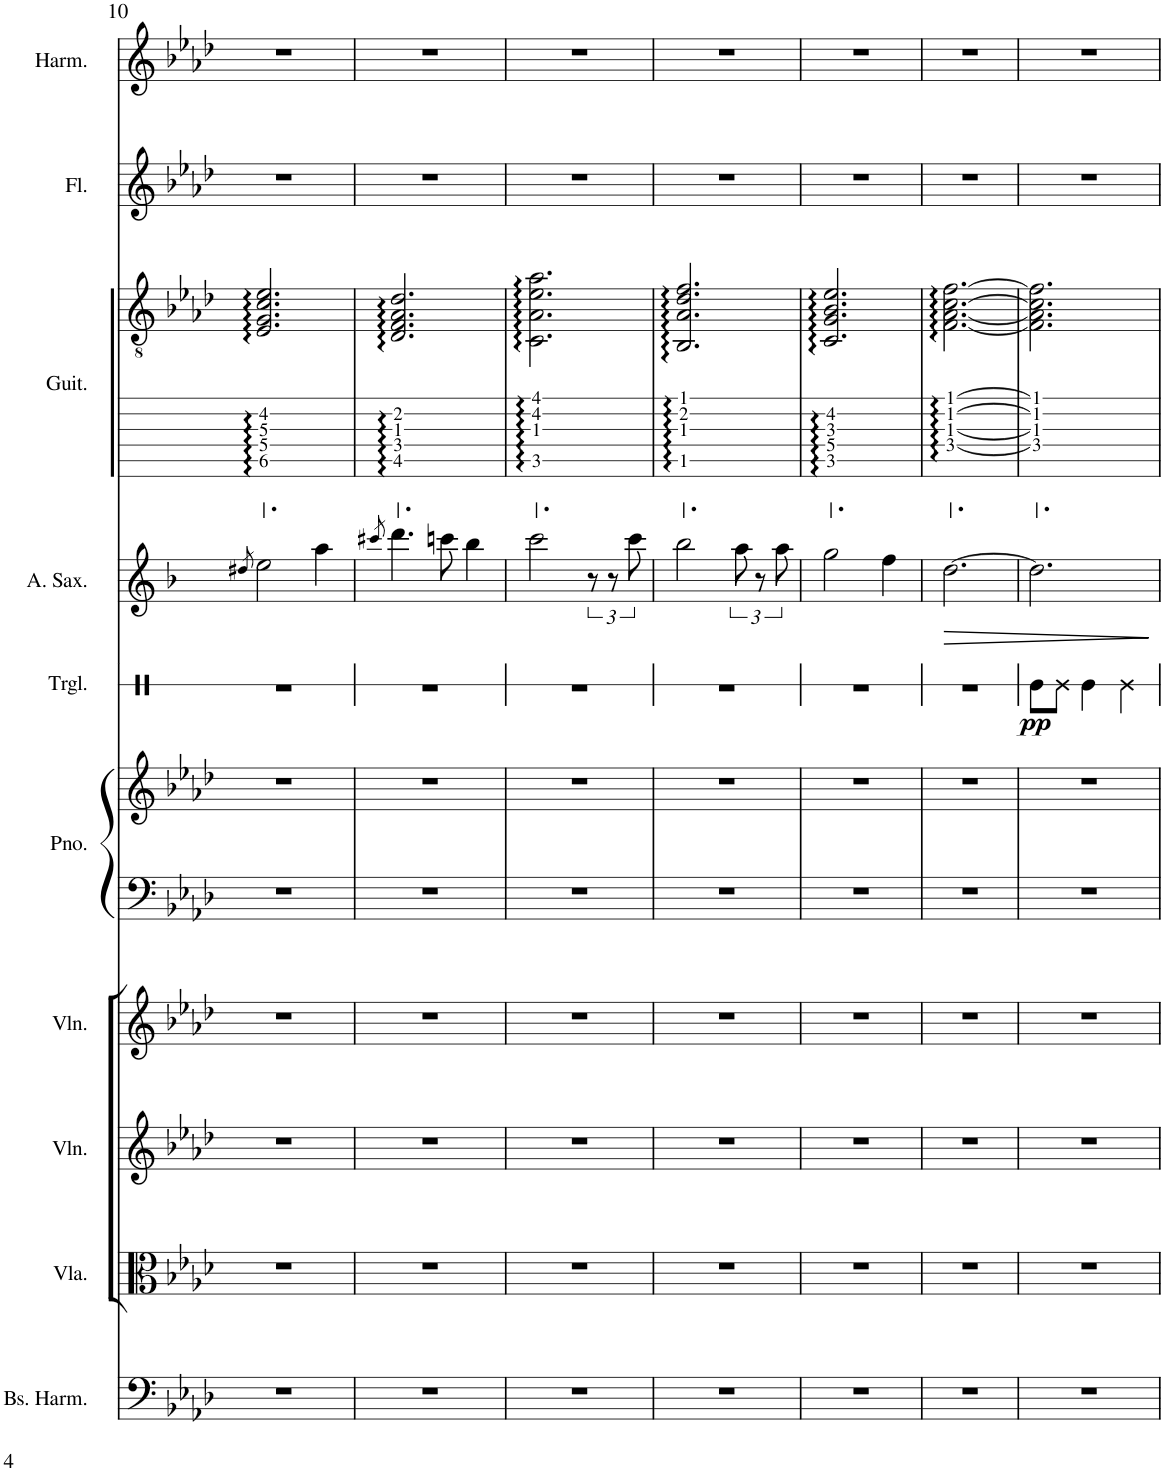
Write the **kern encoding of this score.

**kern	**kern	**kern	**kern	**kern	**kern	**kern	**dynam	**kern	**dynam	**kern	**kern	**kern	**kern
*part10	*part9	*part8	*part7	*part6	*part6	*part5	*part5	*part4	*part4	*part3	*part3	*part2	*part1
*staff12	*staff11	*staff10	*staff9	*staff8	*staff7	*staff6	*staff6	*staff5	*staff5	*staff4	*staff3	*staff2	*staff1
*I"Bass Harmonica	*I"Viola	*I"Violin	*I"Violin	*I"Piano	*	*I"Triangle	*	*I"Alto Saxophone	*	*I"Guitar	*	*I"Flute	*I"Harmonica
*I'Bs. Harm.	*I'Vla.	*I'Vln.	*I'Vln.	*I'Pno.	*	*I'Trgl.	*	*I'A. Sax.	*	*I'Guit.	*	*I'Fl.	*I'Harm.
!!LO:PB:g=z
*clefF4	*clefC3	*clefG2	*clefG2	*clefF4	*clefG2	*clefX	*	*clefG2	*	*	*clefGv2	*clefG2	*clefG2
*	*	*	*	*	*	*	*	*Trd5c9	*	*	*	*	*
*k[b-e-a-d-]	*k[b-e-a-d-]	*k[b-e-a-d-]	*k[b-e-a-d-]	*k[b-e-a-d-]	*k[b-e-a-d-]	*k[b-e-a-d-]	*	*k[b-]	*	*k[b-e-a-d-]	*k[b-e-a-d-]	*k[b-e-a-d-]	*k[b-e-a-d-]
*M3/4	*M3/4	*M3/4	*M3/4	*M3/4	*M3/4	*M3/4	*	*M3/4	*	*M3/4	*M3/4	*M3/4	*M3/4
=10	=10	=10	=10	=10	=10	=10	=10	=10	=10	=10	=10	=10	=10
.	.	.	.	.	.	.	.	8qdd#X/	.	.	.	.	.
2.r	2.r	2.r	2.r	2.r	2.r	2.r	.	2ee\	.	2.E-\ 2.G\ 2.c\ 2.e-\	2.E-/ 2.G/ 2.c/ 2.e-/	2.r	2.r
.	.	.	.	.	.	.	.	4aa\	.	.	.	.	.
=11	=11	=11	=11	=11	=11	=11	=11	=11	=11	=11	=11	=11	=11
.	.	.	.	.	.	.	.	8qccc#X/	.	.	.	.	.
2.r	2.r	2.r	2.r	2.r	2.r	2.r	.	4.ddd\	.	2.D-\ 2.F\ 2.A-\ 2.d-\	2.D-/ 2.F/ 2.A-/ 2.d-/	2.r	2.r
.	.	.	.	.	.	.	.	8cccn\	.	.	.	.	.
.	.	.	.	.	.	.	.	4bb-\	.	.	.	.	.
=12	=12	=12	=12	=12	=12	=12	=12	=12	=12	=12	=12	=12	=12
2.r	2.r	2.r	2.r	2.r	2.r	2.r	.	2ccc\	.	2.C\ 2.A-\ 2.e-\ 2.a-\	2.C\ 2.A-\ 2.e-\ 2.a-\	2.r	2.r
.	.	.	.	.	.	.	.	12r	.	.	.	.	.
.	.	.	.	.	.	.	.	12r	.	.	.	.	.
.	.	.	.	.	.	.	.	12ccc\	.	.	.	.	.
=13	=13	=13	=13	=13	=13	=13	=13	=13	=13	=13	=13	=13	=13
2.r	2.r	2.r	2.r	2.r	2.r	2.r	.	2bb-\	.	2.BB-\ 2.A-\ 2.d-\ 2.f\	2.BB-/ 2.A-/ 2.d-/ 2.f/	2.r	2.r
.	.	.	.	.	.	.	.	12aa\	.	.	.	.	.
.	.	.	.	.	.	.	.	12r	.	.	.	.	.
.	.	.	.	.	.	.	.	12aa\	.	.	.	.	.
=14	=14	=14	=14	=14	=14	=14	=14	=14	=14	=14	=14	=14	=14
2.r	2.r	2.r	2.r	2.r	2.r	2.r	.	2gg\	.	2.C\ 2.G\ 2.B-\ 2.e-\	2.C/ 2.G/ 2.B-/ 2.e-/	2.r	2.r
.	.	.	.	.	.	.	.	4ff\	.	.	.	.	.
=15	=15	=15	=15	=15	=15	=15	=15	=15	=15	=15	=15	=15	=15
!	!	!	!	!	!	!	!	!	!LO:HP:b	!	!	!	!
2.r	2.r	2.r	2.r	2.r	2.r	2.r	.	[2.dd\	>	[2.F\ [2.A-\ [2.c\ [2.f\	[2.F\ [2.A-\ [2.c\ [2.f\	2.r	2.r
=16	=16	=16	=16	=16	=16	=16	=16	=16	=16	=16	=16	=16	=16
!	!	!	!	!	!	!	!LO:DY:b	!	!	!	!	!	!
2.r	2.r	2.r	2.r	2.r	2.r	8Re\L	pp	2.dd\]	.	2.F\] 2.A-\] 2.c\] 2.f\]	2.F\] 2.A-\] 2.c\] 2.f\]	2.r	2.r
.	.	.	.	.	.	8Re\J	.	.	.	.	.	.	.
.	.	.	.	.	.	4Re\	.	.	.	.	.	.	.
.	.	.	.	.	.	4Re\	.	.	.	.	.	.	.
.	.	.	.	.	.	.	.	.	]	.	.	.	.
=	=	=	=	=	=	=	=	=	=	=	=	=	=
*-	*-	*-	*-	*-	*-	*-	*-	*-	*-	*-	*-	*-	*-
